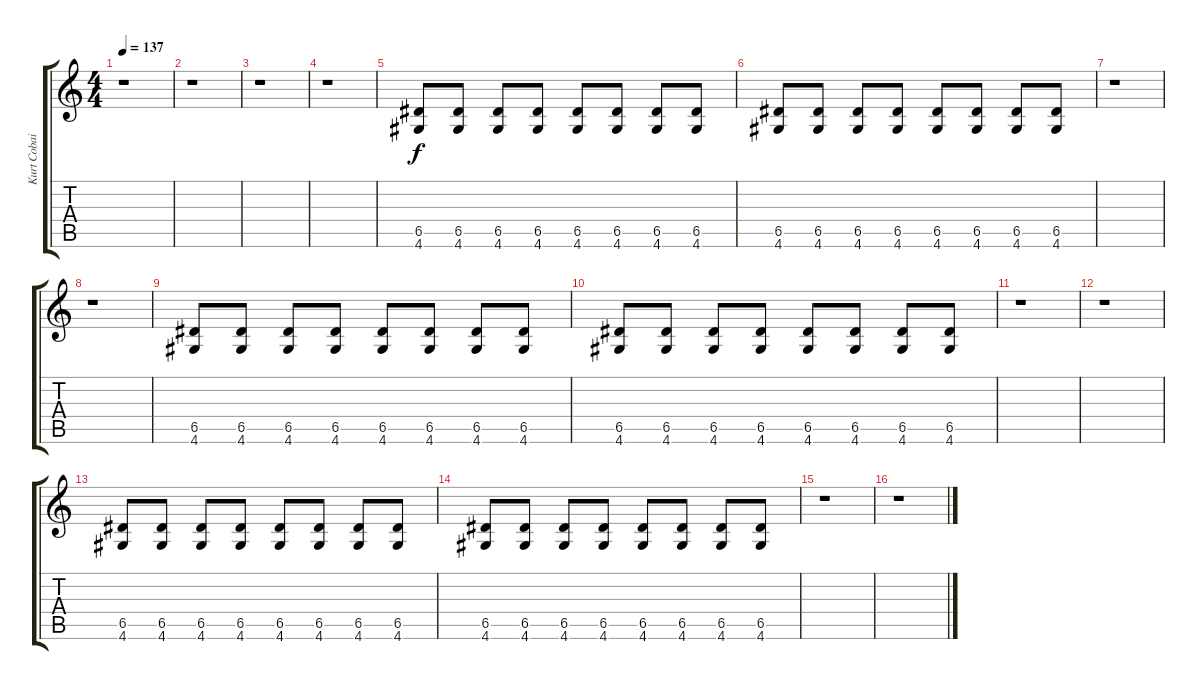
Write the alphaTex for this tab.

\track ("Kurt Cobain Disto" "Kurt Cobai") {instrument distortionguitar}
\staff {score tabs}
\tuning (E4 B3 G3 D3 A2 E2) {hide}
\ts (4 4)
\tempo 137
\clef g2
\ks c
r.1{dy f} |
r.1 |
r.1 |
r.1 |
(6.5 4.6).8 (6.5 4.6).8 (6.5 4.6).8 (6.5 4.6).8 (6.5 4.6).8 (6.5 4.6).8 (6.5 4.6).8 (6.5 4.6).8 |
(6.5 4.6).8 (6.5 4.6).8 (6.5 4.6).8 (6.5 4.6).8 (6.5 4.6).8 (6.5 4.6).8 (6.5 4.6).8 (6.5 4.6).8 |
r.1 |
r.1 |
(6.5 4.6).8 (6.5 4.6).8 (6.5 4.6).8 (6.5 4.6).8 (6.5 4.6).8 (6.5 4.6).8 (6.5 4.6).8 (6.5 4.6).8 |
(6.5 4.6).8 (6.5 4.6).8 (6.5 4.6).8 (6.5 4.6).8 (6.5 4.6).8 (6.5 4.6).8 (6.5 4.6).8 (6.5 4.6).8 |
r.1 |
r.1 |
(6.5 4.6).8 (6.5 4.6).8 (6.5 4.6).8 (6.5 4.6).8 (6.5 4.6).8 (6.5 4.6).8 (6.5 4.6).8 (6.5 4.6).8 |
(6.5 4.6).8 (6.5 4.6).8 (6.5 4.6).8 (6.5 4.6).8 (6.5 4.6).8 (6.5 4.6).8 (6.5 4.6).8 (6.5 4.6).8 |
r.1 |
r.1
